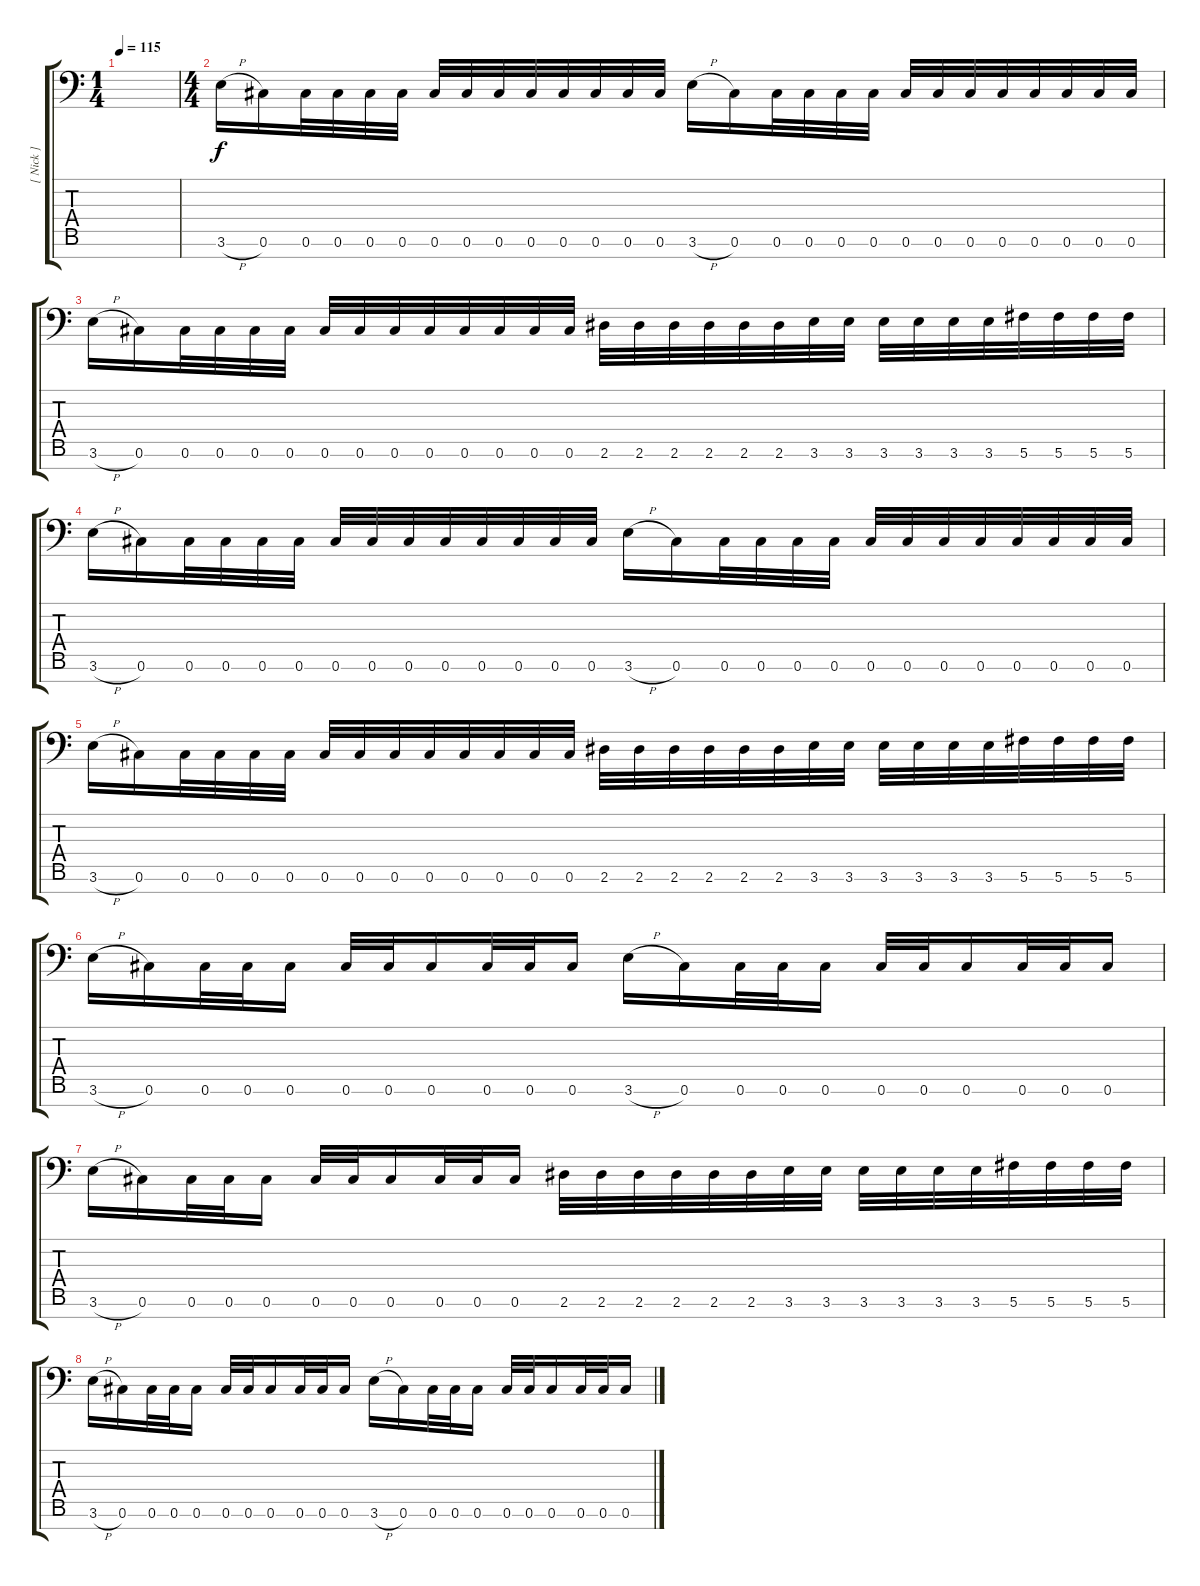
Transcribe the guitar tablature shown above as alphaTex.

\track ("[ Nick ]" "[ Nick ]") {instrument overdrivenguitar}
\staff {score tabs}
\tuning (Db4 Ab3 E3 B2 Gb2 Db2 Ab1) {hide}
\ts (1 4)
\tempo 115
\clef f4
\ks c
|
\ts (4 4)
3.6{h}.16 0.6.16 0.6.32 0.6.32 0.6.32 0.6.32 0.6.32 0.6.32 0.6.32 0.6.32 0.6.32 0.6.32 0.6.32 0.6.32 3.6{h}.16 0.6.16 0.6.32 0.6.32 0.6.32 0.6.32 0.6.32 0.6.32 0.6.32 0.6.32 0.6.32 0.6.32 0.6.32 0.6.32 |
3.6{h}.16 0.6.16 0.6.32 0.6.32 0.6.32 0.6.32 0.6.32 0.6.32 0.6.32 0.6.32 0.6.32 0.6.32 0.6.32 0.6.32 2.6.32 2.6.32 2.6.32 2.6.32 2.6.32 2.6.32 3.6.32 3.6.32 3.6.32 3.6.32 3.6.32 3.6.32 5.6.32 5.6.32 5.6.32 5.6.32 |
3.6{h}.16 0.6.16 0.6.32 0.6.32 0.6.32 0.6.32 0.6.32 0.6.32 0.6.32 0.6.32 0.6.32 0.6.32 0.6.32 0.6.32 3.6{h}.16 0.6.16 0.6.32 0.6.32 0.6.32 0.6.32 0.6.32 0.6.32 0.6.32 0.6.32 0.6.32 0.6.32 0.6.32 0.6.32 |
3.6{h}.16 0.6.16 0.6.32 0.6.32 0.6.32 0.6.32 0.6.32 0.6.32 0.6.32 0.6.32 0.6.32 0.6.32 0.6.32 0.6.32 2.6.32 2.6.32 2.6.32 2.6.32 2.6.32 2.6.32 3.6.32 3.6.32 3.6.32 3.6.32 3.6.32 3.6.32 5.6.32 5.6.32 5.6.32 5.6.32 |
3.6{h}.16 0.6.16 0.6.32 0.6.32 0.6.16 0.6.32 0.6.32 0.6.16 0.6.32 0.6.32 0.6.16 3.6{h}.16 0.6.16 0.6.32 0.6.32 0.6.16 0.6.32 0.6.32 0.6.16 0.6.32 0.6.32 0.6.16 |
3.6{h}.16 0.6.16 0.6.32 0.6.32 0.6.16 0.6.32 0.6.32 0.6.16 0.6.32 0.6.32 0.6.16 2.6.32 2.6.32 2.6.32 2.6.32 2.6.32 2.6.32 3.6.32 3.6.32 3.6.32 3.6.32 3.6.32 3.6.32 5.6.32 5.6.32 5.6.32 5.6.32 |
3.6{h}.16 0.6.16 0.6.32 0.6.32 0.6.16 0.6.32 0.6.32 0.6.16 0.6.32 0.6.32 0.6.16 3.6{h}.16 0.6.16 0.6.32 0.6.32 0.6.16 0.6.32 0.6.32 0.6.16 0.6.32 0.6.32 0.6.16
